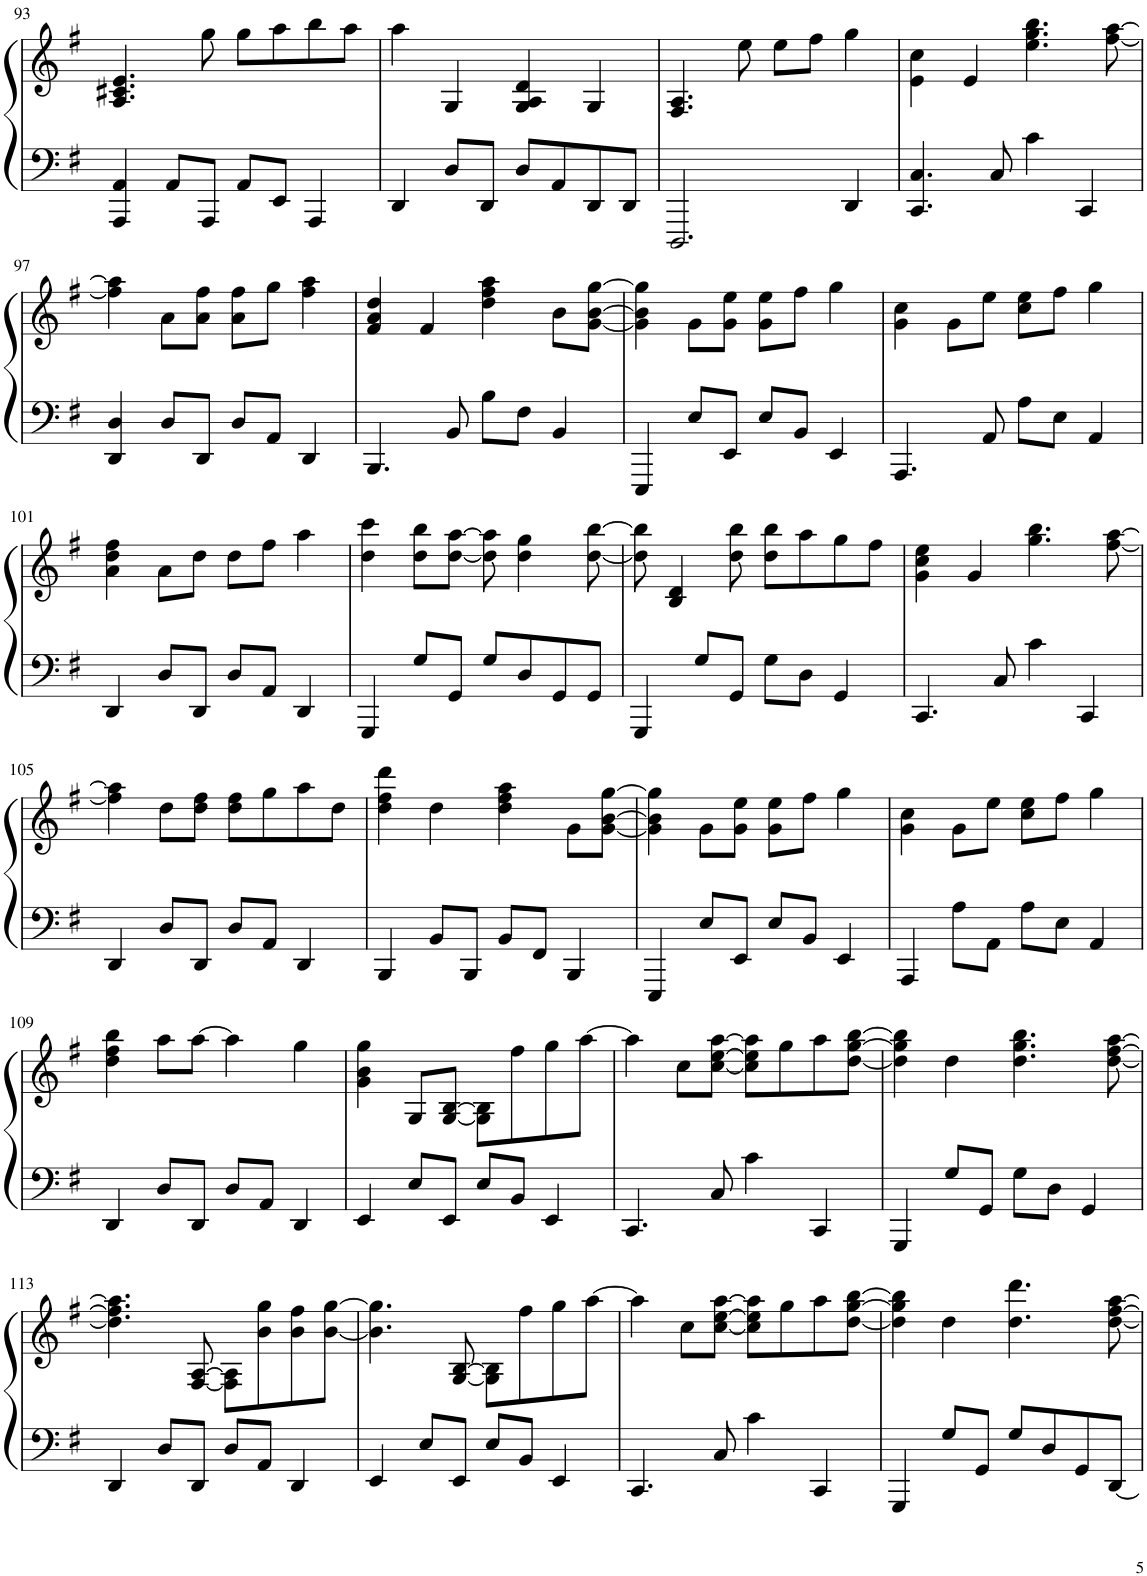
**kern	**kern
*part1	*part1
*staff2	*staff1
*I"Piano	*
*I'Pno.	*
!!LO:PB:g=z
*clefF4	*clefG2
*k[f#]	*k[f#]
*M4/4	*M4/4
=93	=93
4AAA/ 4AA/	4.A/ 4.c#X/ 4.e/
8AA/L	.
8AAA/J	8gg\
8AA/L	8gg\L
8EE/J	8aa\
4AAA/	8bb\
.	8aa\J
=94	=94
4DD/	4aa\
8D/L	4G/
8DD/J	.
8D/L	4G/ 4A/ 4d/
8AA/	.
8DD/	4G/
8DD/J	.
=95	=95
2.DDD/	4.F#/ 4.A/
.	8ee\
.	8ee\L
.	8ff#\J
4DD/	4gg\
=96	=96
4.CC/ 4.C/	4e\ 4cc\
.	4e/
8C/	.
4c\	4.ee\ 4.gg\ 4.bb\
4CC/	.
.	[8ff#\ [8aa\
!!LO:LB:g=z
=97	=97
4DD/ 4D/	4ff#\] 4aa\]
8D/L	8a\L
8DD/J	8a\ 8ff#\J
8D/L	8a\ 8ff#\L
8AA/J	8gg\J
4DD/	4ff#\ 4aa\
=98	=98
4.BBB/	4f#/ 4a/ 4dd/
.	4f#/
8BB/	.
8B\L	4dd\ 4ff#\ 4aa\
8F#\J	.
4BB/	8b\L
.	[8g\ [8b\ [8gg\J
=99	=99
4EEE/	4g\] 4b\] 4gg\]
8E/L	8g\L
8EE/J	8g\ 8ee\J
8E/L	8g\ 8ee\L
8BB/J	8ff#\J
4EE/	4gg\
=100	=100
4.AAA/	4g\ 4cc\
.	8g\L
8AA/	8ee\J
8A\L	8cc\ 8ee\L
8E\J	8ff#\J
4AA/	4gg\
!!LO:LB:g=z
=101	=101
4DD/	4a\ 4dd\ 4ff#\
8D/L	8a\L
8DD/J	8dd\J
8D/L	8dd\L
8AA/J	8ff#\J
4DD/	4aa\
=102	=102
4GGG/	4dd\ 4ccc\
8G/L	8dd\ 8bb\L
8GG/J	[8dd\ [8aa\J
8G/L	8dd\] 8aa\]
8D/	4dd\ 4gg\
8GG/	.
8GG/J	[8dd\ [8bb\
=103	=103
4GGG/	8dd\] 8bb\]
.	4B/ 4d/
8G/L	.
8GG/J	8dd\ 8bb\
8G\L	8dd\ 8bb\L
8D\J	8aa\
4GG/	8gg\
.	8ff#\J
=104	=104
4.CC/	4g\ 4cc\ 4ee\
.	4g/
8C/	.
4c\	4.gg\ 4.bb\
4CC/	.
.	[8ff#\ [8aa\
!!LO:LB:g=z
=105	=105
4DD/	4ff#\] 4aa\]
8D/L	8dd\L
8DD/J	8dd\ 8ff#\J
8D/L	8dd\ 8ff#\L
8AA/J	8gg\
4DD/	8aa\
.	8dd\J
=106	=106
4BBB/	4dd\ 4ff#\ 4ddd\
8BB/L	4dd\
8BBB/J	.
8BB/L	4dd\ 4ff#\ 4aa\
8FF#/J	.
4BBB/	8g\L
.	[8g\ [8b\ [8gg\J
=107	=107
4EEE/	4g\] 4b\] 4gg\]
8E/L	8g\L
8EE/J	8g\ 8ee\J
8E/L	8g\ 8ee\L
8BB/J	8ff#\J
4EE/	4gg\
=108	=108
4AAA/	4g\ 4cc\
8A\L	8g\L
8AA\J	8ee\J
8A\L	8cc\ 8ee\L
8E\J	8ff#\J
4AA/	4gg\
!!LO:LB:g=z
=109	=109
4DD/	4dd\ 4ff#\ 4bb\
8D/L	8aa\L
8DD/J	[8aa\J
8D/L	4aa\]
8AA/J	.
4DD/	4gg\
=110	=110
4EE/	4g\ 4b\ 4gg\
8E/L	8G/L
8EE/J	[8G/ [8B/J
8E/L	8G\] 8B\]L
8BB/J	8ff#\
4EE/	8gg\
.	[8aa\J
=111	=111
4.CC/	4aa\]
.	8cc\L
8C/	[8cc\ [8ee\ [8aa\J
4c\	8cc\] 8ee\] 8aa\]L
.	8gg\
4CC/	8aa\
.	[8dd\ [8gg\ [8bb\J
=112	=112
4GGG/	4dd\] 4gg\] 4bb\]
8G/L	4dd\
8GG/J	.
8G\L	4.dd\ 4.gg\ 4.bb\
8D\J	.
4GG/	.
.	[8dd\ [8ff#\ [8aa\
!!LO:LB:g=z
=113	=113
4DD/	4.dd\] 4.ff#\] 4.aa\]
8D/L	.
8DD/J	[8F#/ [8A/
8D/L	8F#\] 8A\]L
8AA/J	8b\ 8gg\
4DD/	8b\ 8ff#\
.	[8b\ [8gg\J
=114	=114
4EE/	4.b\] 4.gg\]
8E/L	.
8EE/J	[8G/ [8B/
8E/L	8G\] 8B\]L
8BB/J	8ff#\
4EE/	8gg\
.	[8aa\J
=115	=115
4.CC/	4aa\]
.	8cc\L
8C/	[8cc\ [8ee\ [8aa\J
4c\	8cc\] 8ee\] 8aa\]L
.	8gg\
4CC/	8aa\
.	[8dd\ [8gg\ [8bb\J
=116	=116
4GGG/	4dd\] 4gg\] 4bb\]
8G/L	4dd\
8GG/J	.
8G/L	4.dd\ 4.ddd\
8D/	.
8GG/	.
[8DD/J	[8dd\ [8ff#\ [8aa\
=	=
*-	*-
